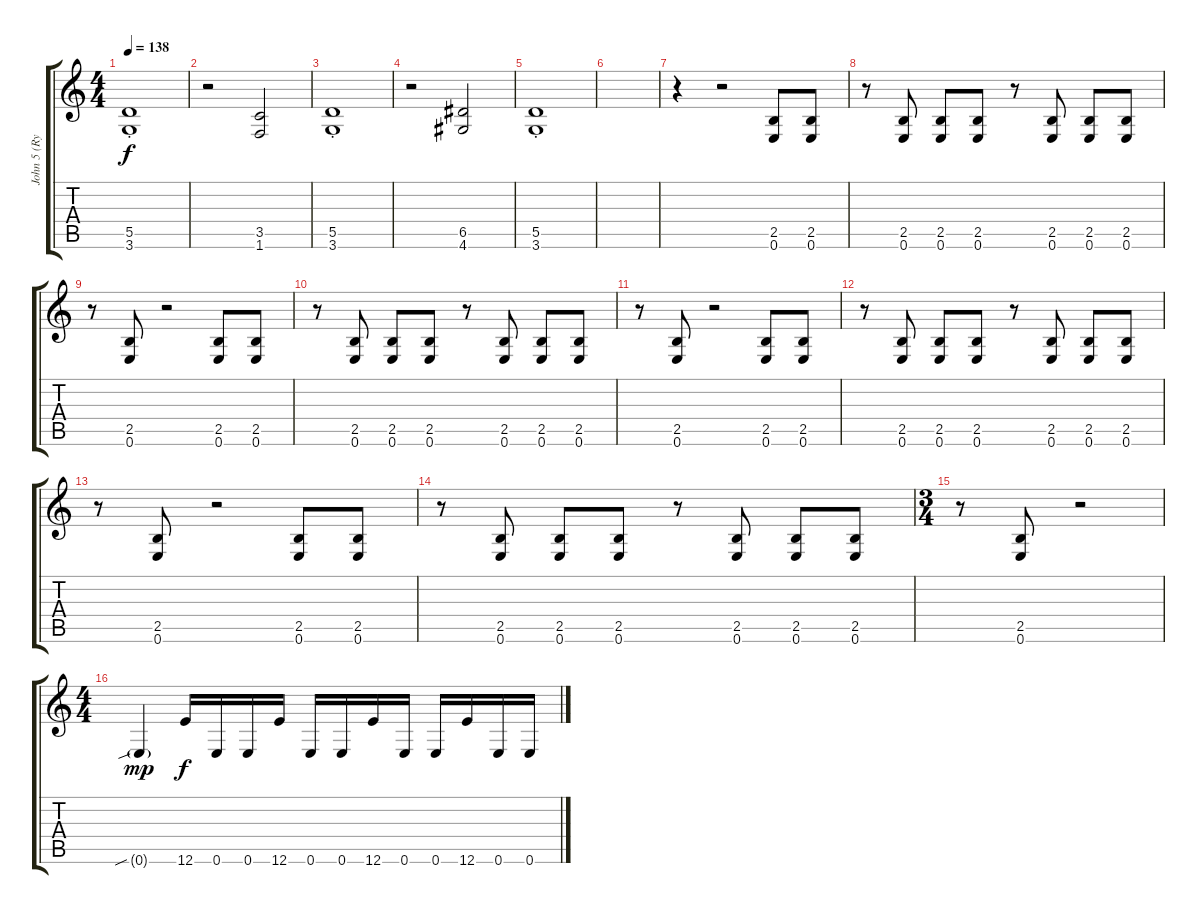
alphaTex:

\track ("John 5 (Rythmic)" "John 5 (Ry") {instrument distortionguitar}
\staff {score tabs}
\tuning (E4 B3 G3 D3 A2 E2) {hide}
\ts (4 4)
\tempo 138
\clef g2
\ks c
(5.5{st} 3.6{st}).1{dy f} |
r.2 (3.5 1.6).2 |
(5.5{st} 3.6{st}).1 |
r.2 (6.5 4.6).2 |
(5.5{st} 3.6{st}).1 |
|
r.4 r.2 (2.5 0.6).8 (2.5 0.6).8 |
r.8 (2.5 0.6).8 (2.5 0.6).8 (2.5 0.6).8 r.8 (2.5 0.6).8 (2.5 0.6).8 (2.5 0.6).8 |
r.8 (2.5 0.6).8 r.2 (2.5 0.6).8 (2.5 0.6).8 |
r.8 (2.5 0.6).8 (2.5 0.6).8 (2.5 0.6).8 r.8 (2.5 0.6).8 (2.5 0.6).8 (2.5 0.6).8 |
r.8 (2.5 0.6).8 r.2 (2.5 0.6).8 (2.5 0.6).8 |
r.8 (2.5 0.6).8 (2.5 0.6).8 (2.5 0.6).8 r.8 (2.5 0.6).8 (2.5 0.6).8 (2.5 0.6).8 |
r.8 (2.5 0.6).8 r.2 (2.5 0.6).8 (2.5 0.6).8 |
r.8 (2.5 0.6).8 (2.5 0.6).8 (2.5 0.6).8 r.8 (2.5 0.6).8 (2.5 0.6).8 (2.5 0.6).8 |
\ts (3 4)
r.8 (2.5 0.6).8 r.2 |
\ts (4 4)
0.6{sib g}.4{dy mp} 12.6.16{dy f} 0.6.16 0.6.16 12.6.16 0.6.16 0.6.16 12.6.16 0.6.16 0.6.16 12.6.16 0.6.16 0.6.16
